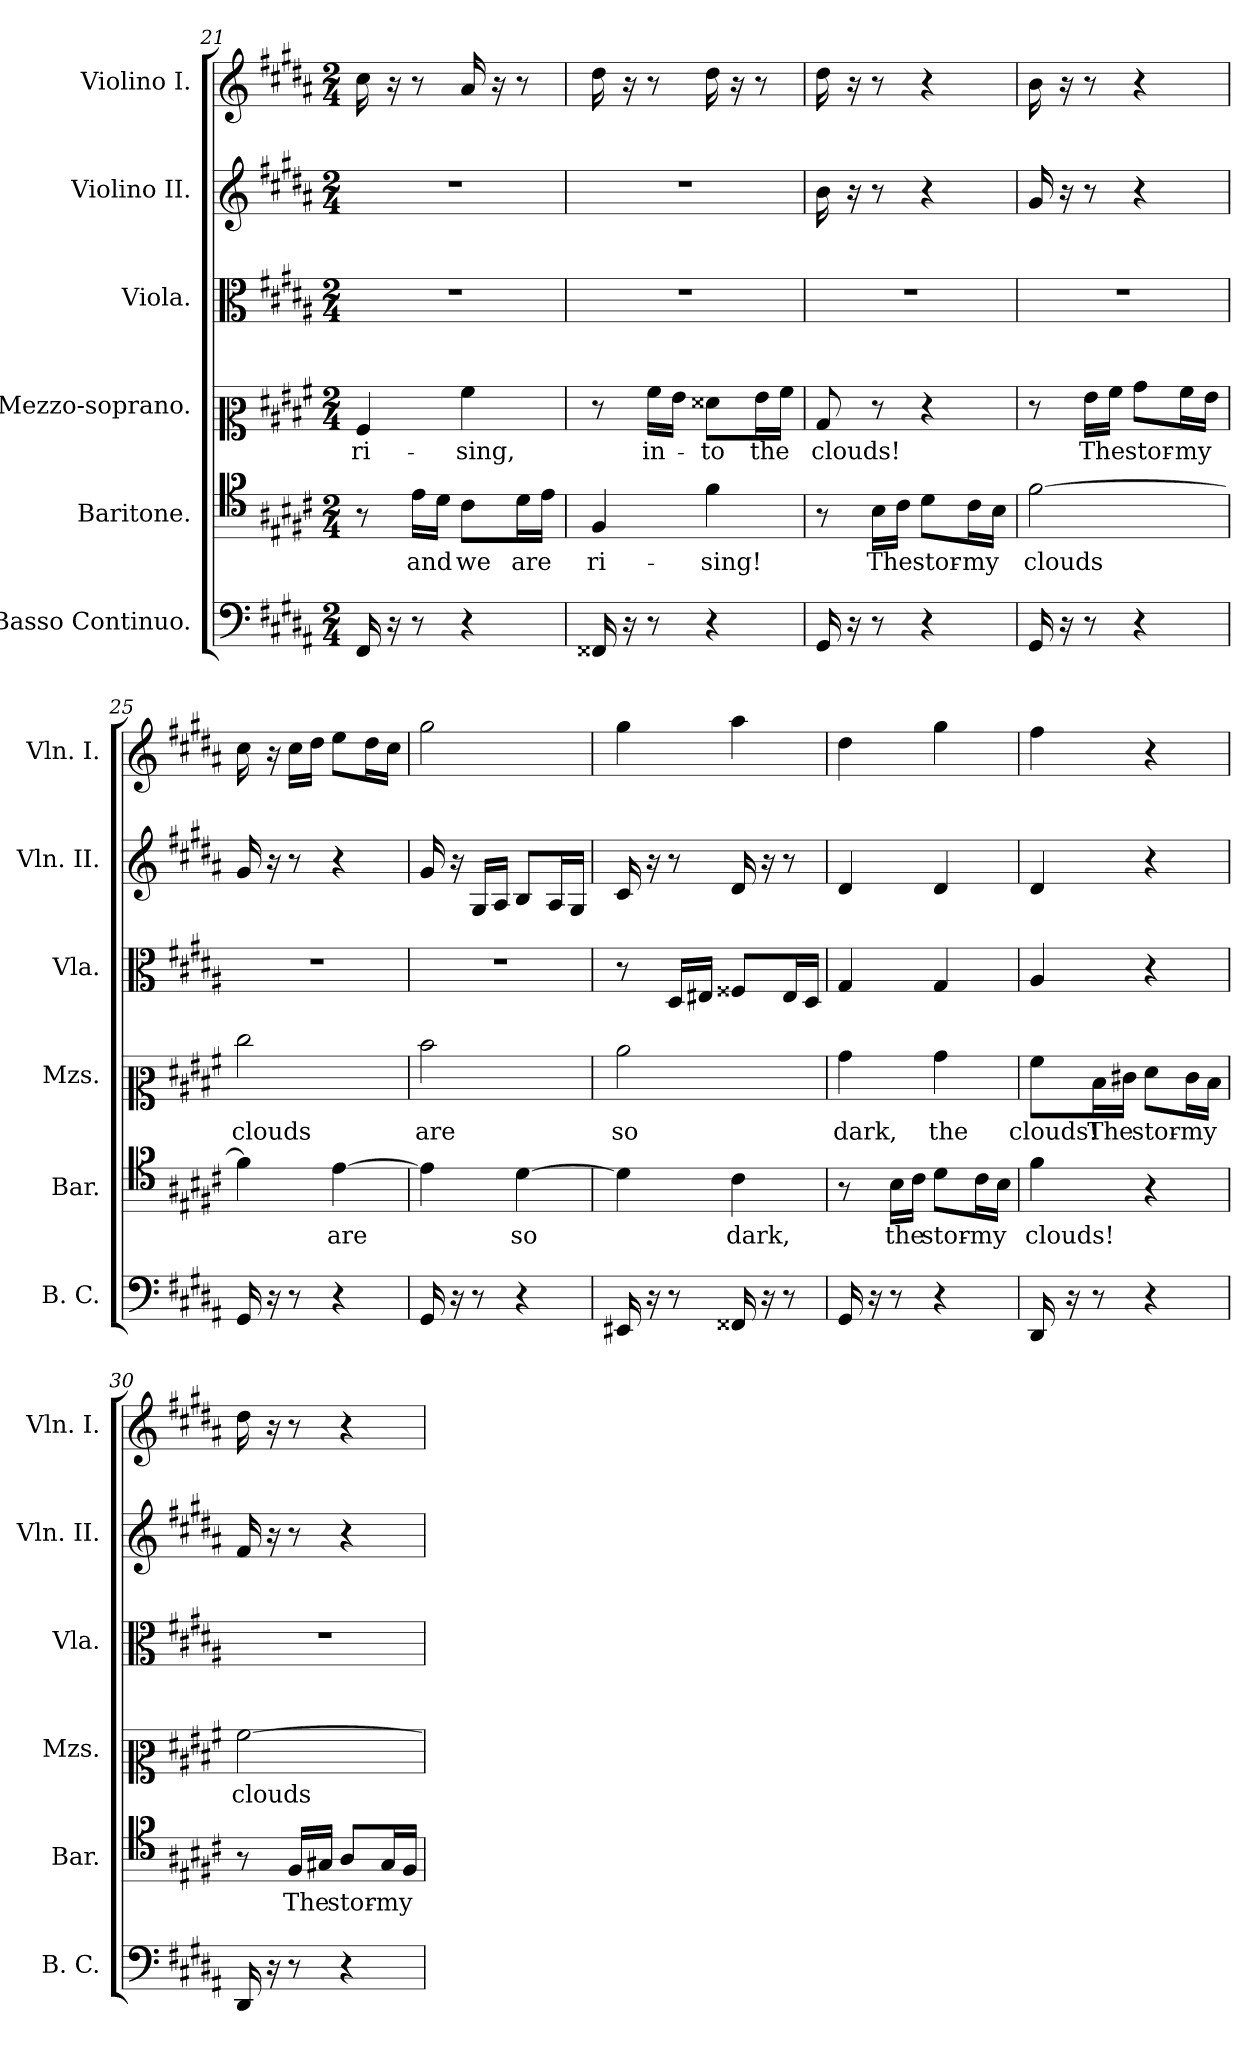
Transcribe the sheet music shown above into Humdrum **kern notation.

**kern	**kern	**text	**kern	**text	**kern	**kern	**kern
*part6	*part5	*part5	*part4	*part4	*part3	*part2	*part1
*staff6	*staff5	*staff5	*staff4	*staff4	*staff3	*staff2	*staff1
*I"Basso Continuo.	*I"Baritone.	*	*I"Mezzo-soprano.	*	*I"Viola.	*I"Violino II.	*I"Violino I.
*I'B. C.	*I'Bar.	*	*I'Mzs.	*	*I'Vla.	*I'Vln. II.	*I'Vln. I.
*clefF4	*clefC5	*	*clefC2	*	*clefC3	*clefG2	*clefG2
*k[f#c#g#d#a#]	*k[f#c#g#d#a#]	*	*k[f#c#g#d#a#]	*	*k[f#c#g#d#a#]	*k[f#c#g#d#a#]	*k[f#c#g#d#a#]
*M2/4	*M2/4	*	*M2/4	*	*M2/4	*M2/4	*M2/4
=21	=21	=21	=21	=21	=21	=21	=21
!	!	!	!	!LO:LY:b	!	!	!
16FF#/	8r	.	4A#/	ri-	2r	2r	16cc#\
16r	.	.	.	.	.	.	16r
!	!	!LO:LY:b	!	!	!	!	!
8r	16c#\LL	and	.	.	.	.	8r
.	16B\JJ	.	.	.	.	.	.
!	!	!LO:LY:b	!	!LO:LY:b	!	!	!
4r	8A#\L	we	4a#\	-sing,	.	.	16a#/
.	.	.	.	.	.	.	16r
!	!	!LO:LY:b	!	!	!	!	!
.	16B\L	are	.	.	.	.	8r
.	16c#\JJ	.	.	.	.	.	.
=22	=22	=22	=22	=22	=22	=22	=22
!	!	!LO:LY:b	!	!	!	!	!
16FF##X/	4D#/	ri-	8r	.	2r	2r	16dd#\
16r	.	.	.	.	.	.	16r
!	!	!	!	!LO:LY:b	!	!	!
8r	.	.	16a#\LL	in-	.	.	8r
.	.	.	16g#\JJ	.	.	.	.
!	!	!LO:LY:b	!	!LO:LY:b	!	!	!
4r	4d#\	-sing!	8f##X\L	-to	.	.	16dd#\
.	.	.	.	.	.	.	16r
!	!	!	!	!LO:LY:b	!	!	!
.	.	.	16g#\L	the	.	.	8r
.	.	.	16a#\JJ	.	.	.	.
=23	=23	=23	=23	=23	=23	=23	=23
!	!	!	!	!LO:LY:b	!	!	!
16GG#/	8r	.	8B/	clouds!	2r	16b\	16dd#\
16r	.	.	.	.	.	16r	16r
!	!	!LO:LY:b	!	!	!	!	!
8r	16G#\LL	The	8r	.	.	8r	8r
.	16A#\JJ	.	.	.	.	.	.
!	!	!LO:LY:b	!	!	!	!	!
4r	8B\L	stor-	4r	.	.	4r	4r
!	!	!LO:LY:b	!	!	!	!	!
.	16A#\L	-my	.	.	.	.	.
.	16G#\JJ	.	.	.	.	.	.
=24	=24	=24	=24	=24	=24	=24	=24
!	!	!LO:LY:b	!	!	!	!	!
16GG#/	[2d#\	clouds	8r	.	2r	16g#/	16b\
16r	.	.	.	.	.	16r	16r
!	!	!	!	!LO:LY:b	!	!	!
8r	.	.	16g#\LL	The	.	8r	8r
.	.	.	16a#\JJ	.	.	.	.
!	!	!	!	!LO:LY:b	!	!	!
4r	.	.	8b\L	stor-	.	4r	4r
!	!	!	!	!LO:LY:b	!	!	!
.	.	.	16a#\L	-my	.	.	.
.	.	.	16g#\JJ	.	.	.	.
=25	=25	=25	=25	=25	=25	=25	=25
!	!	!	!	!LO:LY:b	!	!	!
16GG#/	4d#\]	.	2ee\	clouds	2r	16g#/	16cc#\
16r	.	.	.	.	.	16r	16r
8r	.	.	.	.	.	8r	16cc#\LL
.	.	.	.	.	.	.	16dd#\JJ
!	!	!LO:LY:b	!	!	!	!	!
4r	[4c#\	are	.	.	.	4r	8ee\L
.	.	.	.	.	.	.	16dd#\L
.	.	.	.	.	.	.	16cc#\JJ
=26	=26	=26	=26	=26	=26	=26	=26
!	!	!	!	!LO:LY:b	!	!	!
16GG#/	4c#\]	.	2dd#\	are	2r	16g#/	2gg#\
16r	.	.	.	.	.	16r	.
8r	.	.	.	.	.	16G#/LL	.
.	.	.	.	.	.	16A#/JJ	.
!	!	!LO:LY:b	!	!	!	!	!
4r	[4B\	so	.	.	.	8B/L	.
.	.	.	.	.	.	16A#/L	.
.	.	.	.	.	.	16G#/JJ	.
=27	=27	=27	=27	=27	=27	=27	=27
!	!	!	!	!LO:LY:b	!	!	!
16EE#X/	4B\]	.	2cc#\	so	8r	16c#/	4gg#\
16r	.	.	.	.	.	16r	.
8r	.	.	.	.	16D#/LL	8r	.
.	.	.	.	.	16E#X/JJ	.	.
!	!	!LO:LY:b	!	!	!	!	!
16FF##X/	4A#\	dark,	.	.	8F##X/L	16d#/	4aa#\
16r	.	.	.	.	.	16r	.
8r	.	.	.	.	16E#/L	8r	.
.	.	.	.	.	16D#/JJ	.	.
=28	=28	=28	=28	=28	=28	=28	=28
!	!	!	!	!LO:LY:b	!	!	!
16GG#/	8r	.	4b\	dark,	4G#/	4d#/	4dd#\
16r	.	.	.	.	.	.	.
!	!	!LO:LY:b	!	!	!	!	!
8r	16G#\LL	the	.	.	.	.	.
.	16A#\JJ	.	.	.	.	.	.
!	!	!LO:LY:b	!	!LO:LY:b	!	!	!
4r	8B\L	stor-	4b\	the	4G#/	4d#/	4gg#\
!	!	!LO:LY:b	!	!	!	!	!
.	16A#\L	-my	.	.	.	.	.
.	16G#\JJ	.	.	.	.	.	.
=29	=29	=29	=29	=29	=29	=29	=29
!	!	!LO:LY:b	!	!LO:LY:b	!	!	!
16DD#/	4d#\	clouds!	8a#\L	clouds!	4A#/	4d#/	4ff#\
16r	.	.	.	.	.	.	.
!	!	!	!	!LO:LY:b	!	!	!
8r	.	.	16d#\L	The	.	.	.
.	.	.	16e#X\JJ	.	.	.	.
!	!	!	!	!LO:LY:b	!	!	!
4r	4r	.	8f#\L	stor-	4r	4r	4r
!	!	!	!	!LO:LY:b	!	!	!
.	.	.	16e#\L	-my	.	.	.
.	.	.	16d#\JJ	.	.	.	.
=30	=30	=30	=30	=30	=30	=30	=30
!	!	!	!	!LO:LY:b	!	!	!
16DD#/	8r	.	[2a#\	clouds	2r	16f#/	16dd#\
16r	.	.	.	.	.	16r	16r
!	!	!LO:LY:b	!	!	!	!	!
8r	16D#/LL	The	.	.	.	8r	8r
.	16E#X/JJ	.	.	.	.	.	.
!	!	!LO:LY:b	!	!	!	!	!
4r	8F#/L	stor-	.	.	.	4r	4r
!	!	!LO:LY:b	!	!	!	!	!
.	16E#/L	-my	.	.	.	.	.
.	16D#/JJ	.	.	.	.	.	.
=	=	=	=	=	=	=	=
*-	*-	*-	*-	*-	*-	*-	*-
